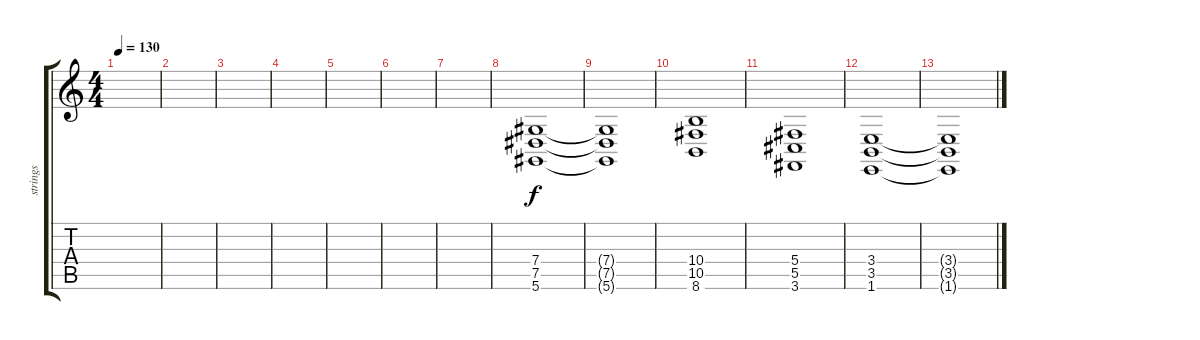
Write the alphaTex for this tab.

\track ("strings" "strings") {instrument synthstrings1}
\staff {score tabs}
\tuning (Eb4 Bb3 Gb3 Db3 Ab2 Eb2) {hide}
\ts (4 4)
\tempo 130
\clef g2
\ks c
|
|
|
|
|
|
|
(7.4 7.5 5.6).1 |
(7.4{t} 7.5{t} 5.6{t}).1 |
(10.4 10.5 8.6).1 |
(5.4 5.5 3.6).1 |
(3.4 3.5 1.6).1 |
(3.4{t} 3.5{t} 1.6{t}).1
